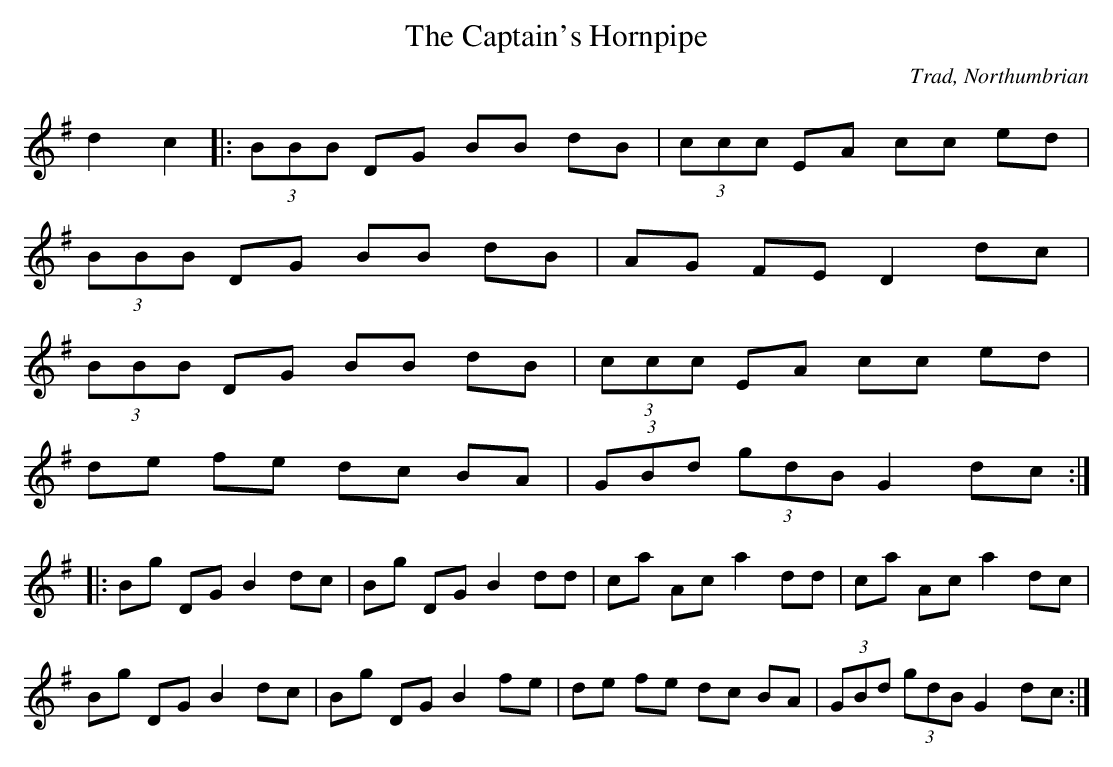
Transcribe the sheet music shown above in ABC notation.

X:1
T:Captain's Hornpipe, The
C: Trad, Northumbrian
K:G
d2 c2 |: (3BBB DG BB dB | (3ccc EA cc ed |
(3BBB DG BB dB | AG FE D2dc |
 (3BBB DG BB dB | (3ccc EA cc ed |
de fe dc BA | (3GBd (3gdB G2 dc:|
|:Bg DG B2 dc | Bg DG B2 dd | ca Ac a2 dd | ca Ac a2 dc |
Bg DG B2 dc | Bg DG B2 fe | de fe dc BA | (3GBd (3gdB G2 dc :|
